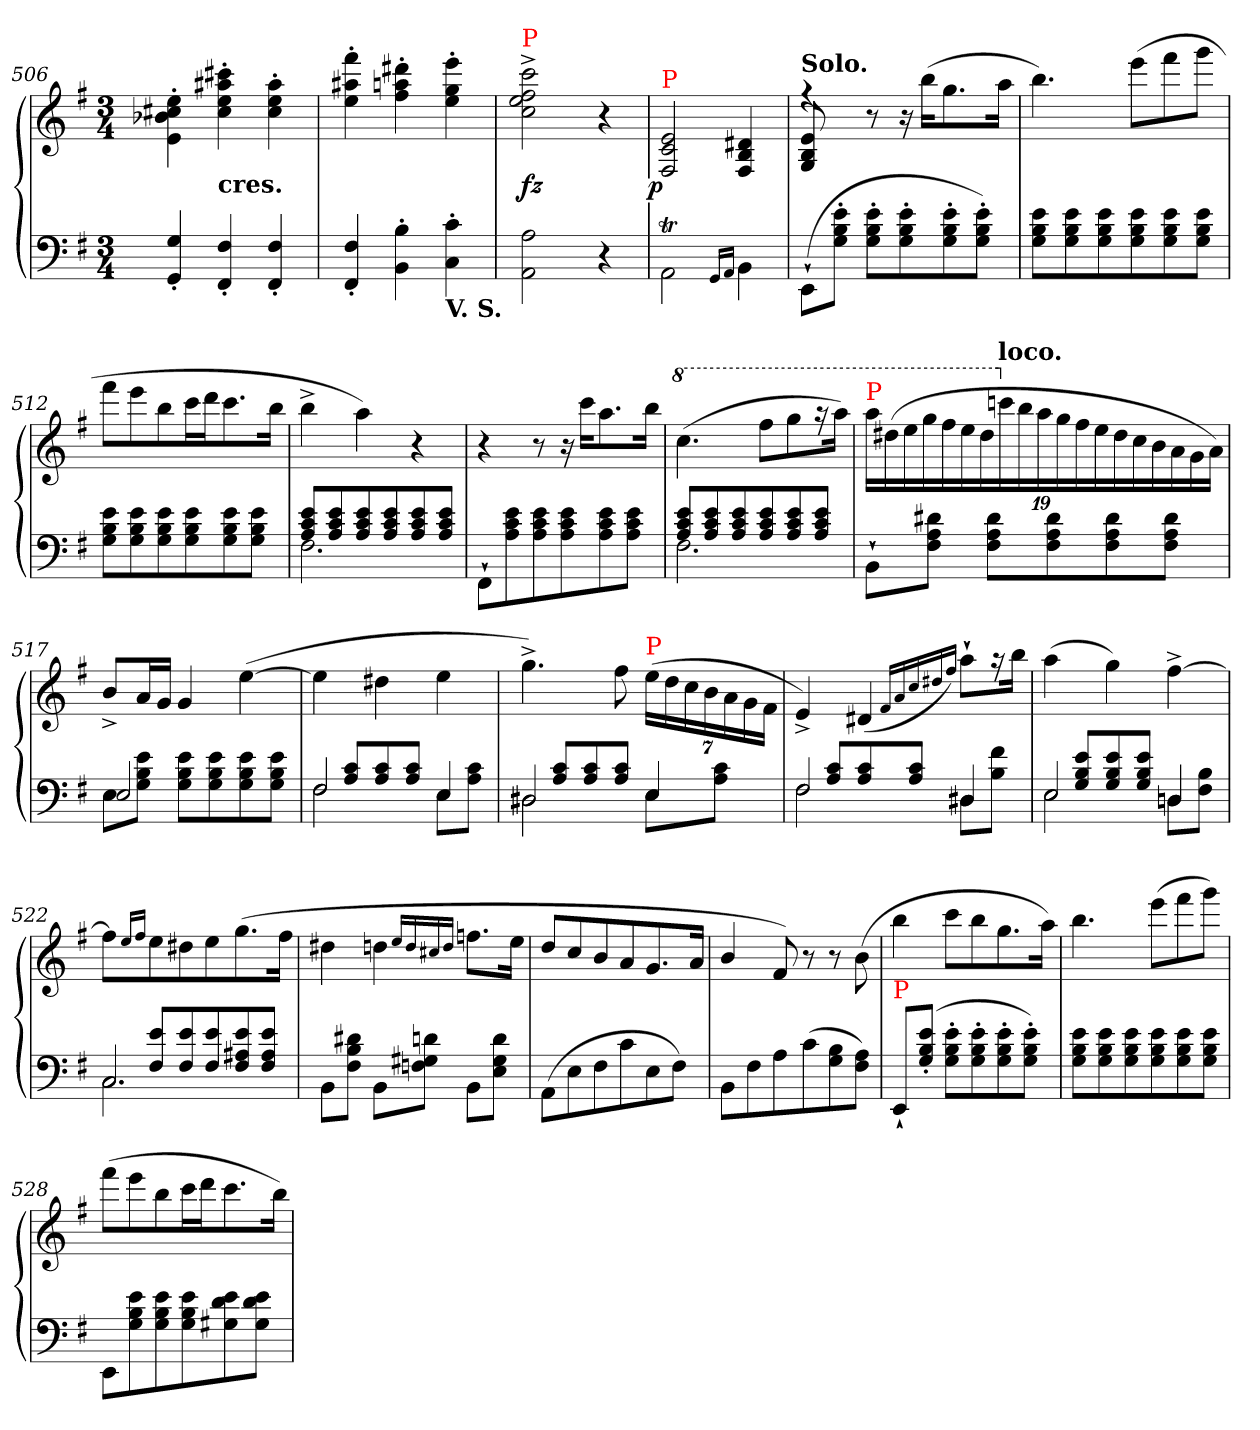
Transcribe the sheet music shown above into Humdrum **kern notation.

**kern	**kern	**dynam
*part1	*part1	*part1
*staff2	*staff1	*staff1/2
*clefF4	*clefG2	*
*k[f#]	*k[f#]	*
*M3/4	*M3/4	*
=506	=506	=506
4G!'/ 4GG!'/	4ee!'\ 4cc#X!'\ 4b-X!'\ 4e!'\	.
!	!LO:TX:c:B:t=cres.	!
4F#!'/ 4FF#!'/	4ccc#X!' 4aa#X!' 4ee!' 4cc#!'	.
4F#!'/ 4FF#!'/	4aa#!' 4ee!' 4cc#!'	.
=507	=507	=507
4F#!'/ 4FF#!'/	4fff#!'\ 4aa#X!'\ 4ee!'\	.
4B!'\ 4BB!'\	4ddd#X!'\ 4aan!'\ 4ff#!'\	.
!LO:TX:b:B:t=V. S.	!	!
4c!'\ 4C!'\	4eee!'\ 4gg!'\ 4ee!'\	.
=508	=508	=508
!	!LO:TX:a:color=red:t=P	!
2A!\ 2AA!\	2ccc!^< 2ff#!^< 2ee!^< 2cc!^<	fz
4r	4r	.
=509	=509	=509
!	!LO:TX:a:color=red:t=P	!
!	!	!LO:DY:rj
2AAT!\	2e!/ 2c!/ 2F#!/	p
16qqGG!/LL	.	.
16qqAA!/JJ	.	.
4BB!\	4d#X!/ 4B!/ 4F#!/	.
=510	=510	=510
*	*^	*
!	!LO:TX:a:B:t=Solo.	!	!
(>8EE`>\L	4rff	8e!/ 8B!/ 8G!/	.
8e' 8B' 8G'J	.	8ryy	.
8e' 8B' 8G'L	8r	2ryy	.
8e' 8B' 8G'	16r	.	.
.	(>16bb\KL	.	.
8e' 8B' 8G'	8.gg	.	.
8e' 8B' 8G'J)	.	.	.
.	16aaJk	.	.
*	*v	*v	*
=511	=511	=511
8e 8B 8GL	4.bb)	.
8e 8B 8G	.	.
8e 8B 8G	.	.
8e 8B 8G	(>8eeeL	.
8e 8B 8G	8fff#	.
8e 8B 8GJ	8gggJ	.
=512	=512	=512
8e 8B 8GL	8fff#L	.
8e 8B 8G	8eee	.
8e 8B 8G	8bb	.
8e 8B 8G	16cccL	.
.	16dddJ	.
8e 8B 8G	8.ccc	.
8e 8B 8GJ	.	.
.	16bbJk	.
=513	=513	=513
*^	*	*
8e 8c 8AL	2.F#	4bb^<	.
8e 8c 8A	.	.	.
8e 8c 8A	.	4aa)	.
8e 8c 8A	.	.	.
8e 8c 8A	.	4r	.
8e 8c 8AJ	.	.	.
*v	*v	*	*
=514	=514	=514
8FF#`>L	4r	.
8e 8c 8A	.	.
8e 8c 8A	8r	.
8e 8c 8A	16r	.
.	16cccKL	.
8e 8c 8A	8.aa	.
8e 8c 8AJ	.	.
.	16bbJk	.
=515	=515	=515
*^	*	*
*	*	*8va	*
8e 8c 8AL	2.F#	(>4.ccc	.
8e 8c 8A	.	.	.
8e 8c 8A	.	.	.
8e 8c 8A	.	8fff#L	.
8e 8c 8A	.	8ggg	.
8e 8c 8AJ	.	16r	.
.	.	16aaaJk)	.
*v	*v	*	*
=516	=516	=516
*	*Xbrackettup	*
!	!LO:TX:a:color=red:t=P	!
8BB`>L	76%3aaaLLL	.
.	(>76%3ddd#X	.
.	76%3eee	.
.	76%3ggg	.
8d#X 8A 8F#J	.	.
.	76%3fff#	.
.	76%3eee	.
.	76%3ddd#	.
8d# 8A 8F#L	.	.
*	*X8va	*
!	!LO:TX:a:B:t=loco.	!
.	76%3cccn	.
.	76%3bb	.
.	76%3aa	.
8d# 8A 8F#	.	.
.	76%3gg	.
.	76%3ff#	.
.	76%3ee	.
8d# 8A 8F#	.	.
.	76%3dd#	.
.	76%3cc	.
.	76%3b	.
8d# 8A 8F#J	.	.
.	76%3a	.
.	76%3g	.
.	76%3aJJJ)	.
=517	=517	=517
!LO:N:vis=2	!	!
*^	*	*
8E\	2E/	8b^>/L	.
8e 8B 8GJ	.	16aL	.
.	.	16gJJ	.
8e\ 8B\ 8G\L	.	4g	.
8e 8B 8G	.	.	.
8e 8B 8G	4ryy	(>[4ee	.
8e 8B 8GJ	.	.	.
=518	=518	=518	=518
!LO:N:vis=2	!	!	!
8F#\	2F#/	4ee]	.
8c 8AL	.	.	.
8c 8A	.	4dd#X	.
8c 8AJ	.	.	.
8E\L	4E/	4ee	.
8c 8AJ	.	.	.
=519	=519	=519	=519
!LO:N:vis=2	!	!	!
8D#X\	2D#X/	4.gg^<)	.
8c 8AL	.	.	.
8c 8A	.	.	.
8c 8AJ	.	8ff#	.
!	!	!LO:TX:a:color=red:t=P	!
8E\L	4E/	(>28eeLL	.
.	.	28dd	.
.	.	28cc	.
.	.	28b	.
8c 8AJ	.	.	.
.	.	28a	.
.	.	28g	.
.	.	28f#JJ	.
=520	=520	=520	=520
!LO:N:vis=2	!	!	!
8F#\	2F#/	4e^<)	.
8c 8AL	.	.	.
8c 8A	.	(<4d#X	.
8c 8AJ	.	.	.
.	.	16qqf#/LL	.
.	.	16qqa/	.
.	.	16qqcc/	.
.	.	16qqdd#X/	.
.	.	16qqff#/JJ)	.
8D#X\L	4D#X/	8aa`>L	.
8f# 8BJ	.	16raa	.
.	.	16bbJk	.
=521	=521	=521	=521
!LO:N:vis=2	!	!	!
8E\	2E/	(>4aa	.
8e 8B 8GL	.	.	.
8e 8B 8G	.	4gg)	.
8e 8B 8GJ	.	.	.
8Dn\L	4Dn/	[4ff#^>	.
8B 8F#J	.	.	.
=522	=522	=522	=522
!LO:N:vis=2.	!	!	!
8C\	2.C/	8ff#L]	.
.	.	16qqee/LL	.
.	.	16qqff#/JJ	.
8e 8F#L	.	8ee	.
8e 8F#	.	8dd#X	.
8e 8F#	.	8ee	.
8e 8A#X 8F#	.	(>8.gg	.
8e 8A# 8F#J	.	.	.
.	.	16ff#Jk	.
*v	*v	*	*
=523	=523	=523
8BBL	4dd#X	.
8d#X 8B 8F#J	.	.
8BBL	4ddn	.
8dn 8G#X 8FnJ	.	.
.	16qqee/LL	.
.	16qqdd/	.
.	16qqcc#X/	.
.	16qqdd/JJ	.
8BBL	8.ffnL	.
8d 8G# 8EJ	.	.
.	16eeJk	.
=524	=524	=524
(>8AAL	8dd/L	.
8E	8cc	.
8F#	8b	.
8c	8a	.
8E	8.g	.
8F#J)	.	.
.	16aJk	.
=525	=525	=525
8BB\L	4b/	.
8F#	.	.
8A	8f#/)	.
(>8c	8r	.
8B 8G	8r	.
8A 8F#J)	(>8b	.
=526	=526	=526
!LO:TX:a:color=red:t=P	!	!
8EE`>/L	4bb	.
(>8e'\ 8B'\ 8G'\J	.	.
8e' 8B' 8G'L	8cccL	.
8e' 8B' 8G'	8bb	.
8e' 8B' 8G'	8.gg	.
8e' 8B' 8G'J)	.	.
.	16aaJk)	.
=527	=527	=527
8e 8B 8GL	4.bb	.
8e 8B 8G	.	.
8e 8B 8G	.	.
8e 8B 8G	(<8eeeL	.
8e 8B 8G	8fff#	.
8e 8B 8GJ	8gggJ)	.
=528	=528	=528
8EEL	(>8fff#L	.
8e 8B 8G	8eee	.
8e 8B 8G	8bb	.
8e 8B 8G	16cccL	.
.	16dddJ	.
8e 8d 8G#X	8.ccc	.
8e 8d 8G#J	.	.
.	16bbJk)	.
=	=	=
*-	*-	*-
